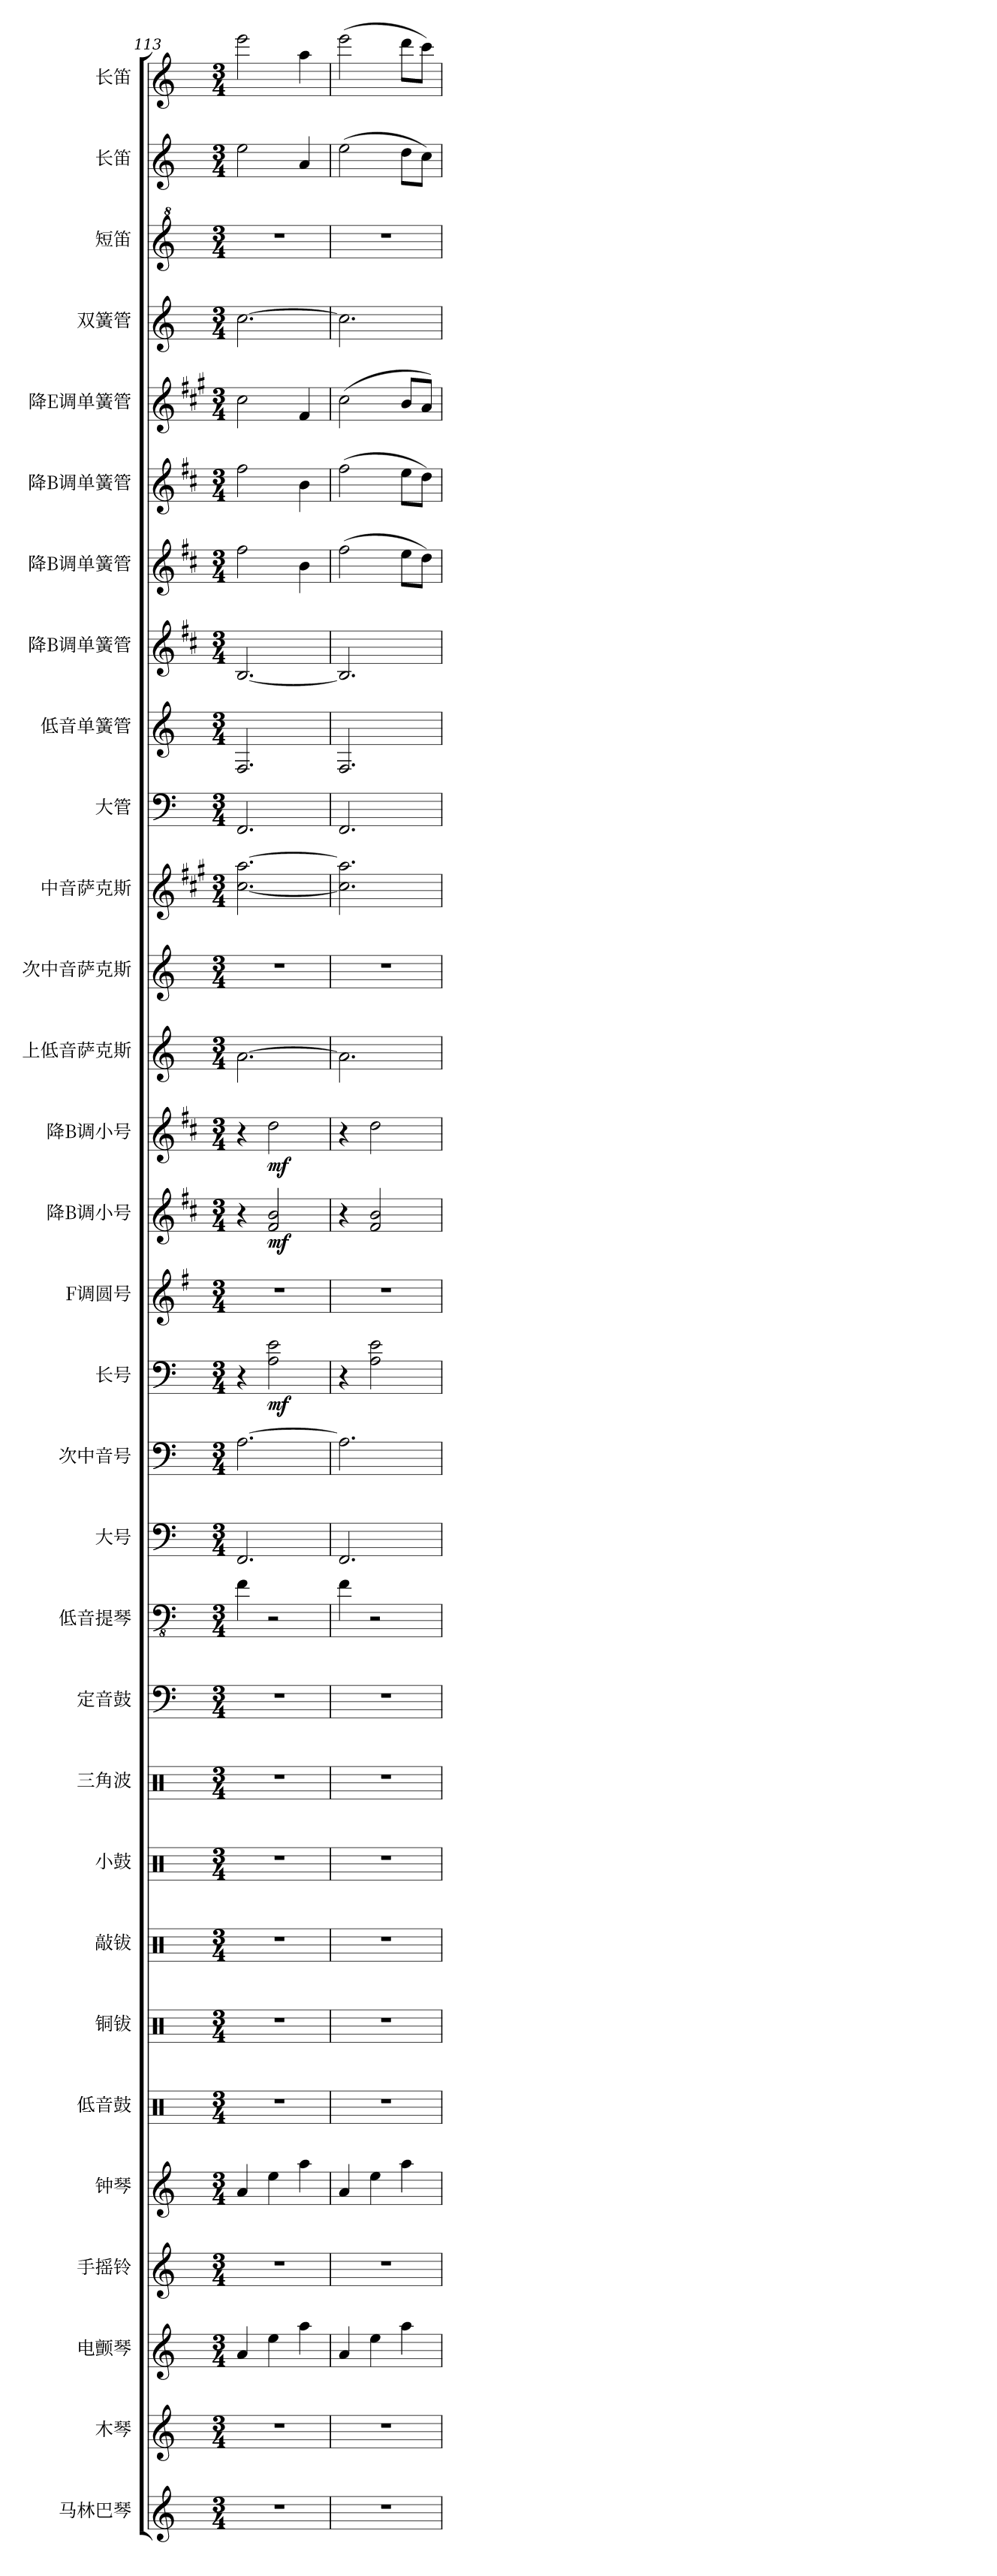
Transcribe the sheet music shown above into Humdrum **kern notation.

**kern	**kern	**kern	**kern	**kern	**kern	**kern	**kern	**kern	**kern	**kern	**kern	**kern	**kern	**kern	**dynam	**kern	**kern	**dynam	**kern	**dynam	**kern	**kern	**kern	**kern	**kern	**kern	**kern	**kern	**kern	**kern	**kern	**kern	**kern
*part31	*part30	*part29	*part28	*part27	*part26	*part25	*part24	*part23	*part22	*part21	*part20	*part19	*part18	*part17	*part17	*part16	*part15	*part15	*part14	*part14	*part13	*part12	*part11	*part10	*part9	*part8	*part7	*part6	*part5	*part4	*part3	*part2	*part1
*staff31	*staff30	*staff29	*staff28	*staff27	*staff26	*staff25	*staff24	*staff23	*staff22	*staff21	*staff20	*staff19	*staff18	*staff17	*staff17	*staff16	*staff15	*staff15	*staff14	*staff14	*staff13	*staff12	*staff11	*staff10	*staff9	*staff8	*staff7	*staff6	*staff5	*staff4	*staff3	*staff2	*staff1
*I"马林巴琴	*I"木琴	*I"电颤琴	*I"手摇铃	*I"钟琴	*I"低音鼓	*I"铜钹	*I"敲钹	*I"小鼓	*I"三角波	*I"定音鼓	*I"低音提琴	*I"大号	*I"次中音号	*I"长号	*	*I"F调圆号	*I"降B调小号	*	*I"降B调小号	*	*I"上低音萨克斯	*I"次中音萨克斯	*I"中音萨克斯	*I"大管	*I"低音单簧管	*I"降B调单簧管	*I"降B调单簧管	*I"降B调单簧管	*I"降E调单簧管	*I"双簧管	*I"短笛	*I"长笛	*I"长笛
*clefG2	*clefG2	*clefG2	*clefG2	*clefG2	*clefX	*clefX	*clefX	*clefX	*clefX	*clefF4	*clefFv4	*clefF4	*clefF4	*clefF4	*	*clefG2	*clefG2	*	*clefG2	*	*clefG2	*clefG2	*clefG2	*clefF4	*clefG2	*clefG2	*clefG2	*clefG2	*clefG2	*clefG2	*clefG^2	*clefG2	*clefG2
*	*ITrd-7c-12	*	*	*ITrd-14c-24	*	*	*	*	*	*	*ITrd7c12	*	*	*	*	*ITrd4c7	*ITrd1c2	*	*ITrd1c2	*	*ITrd12c21	*ITrd8c14	*ITrd5c9	*	*ITrd8c14	*ITrd1c2	*ITrd1c2	*ITrd1c2	*ITrd-2c-3	*	*ITrd-7c-12	*	*
*k[]	*k[]	*k[]	*k[]	*k[]	*k[]	*k[]	*k[]	*k[]	*k[]	*k[]	*k[]	*k[]	*k[]	*k[]	*	*k[]	*k[]	*	*k[]	*	*k[]	*k[]	*k[]	*k[]	*k[]	*k[]	*k[]	*k[]	*k[]	*k[]	*k[]	*k[]	*k[]
*M3/4	*M3/4	*M3/4	*M3/4	*M3/4	*M3/4	*M3/4	*M3/4	*M3/4	*M3/4	*M3/4	*M3/4	*M3/4	*M3/4	*M3/4	*	*M3/4	*M3/4	*	*M3/4	*	*M3/4	*M3/4	*M3/4	*M3/4	*M3/4	*M3/4	*M3/4	*M3/4	*M3/4	*M3/4	*M3/4	*M3/4	*M3/4
=113	=113	=113	=113	=113	=113	=113	=113	=113	=113	=113	=113	=113	=113	=113	=113	=113	=113	=113	=113	=113	=113	=113	=113	=113	=113	=113	=113	=113	=113	=113	=113	=113	=113
2.r	2.r	4a/	2.r	4aaa/	2.r	2.r	2.r	2.r	2.r	2.r	4FF\	2.FF/	[2.A\	4r	.	2.r	4r	.	4r	.	[2.A\	2.r	[2.e\ [2.cc\	2.FF/	2.FF/	[2.A/	2ee\	2ee\	2ee\	[2.cc\	2.r	2ee\	2eee\
!	!	!	!	!	!	!	!	!	!	!	!	!	!	!	!LO:DY:b	!	!	!LO:DY:b	!	!LO:DY:b	!	!	!	!	!	!	!	!	!	!	!	!	!
.	.	4ee\	.	4eeee\	.	.	.	.	.	.	2r	.	.	2A\ 2e\	mf	.	2e/ 2a/	mf	2cc\	mf	.	.	.	.	.	.	.	.	.	.	.	.	.
.	.	4aa\	.	4aaaa\	.	.	.	.	.	.	.	.	.	.	.	.	.	.	.	.	.	.	.	.	.	.	4a\	4a\	4a/	.	.	4a/	4aa\
=114	=114	=114	=114	=114	=114	=114	=114	=114	=114	=114	=114	=114	=114	=114	=114	=114	=114	=114	=114	=114	=114	=114	=114	=114	=114	=114	=114	=114	=114	=114	=114	=114	=114
2.r	2.r	4a/	2.r	4aaa/	2.r	2.r	2.r	2.r	2.r	2.r	4FF\	2.FF/	2.A\]	4r	.	2.r	4r	.	4r	.	2.A\]	2.r	2.e\] 2.cc\]	2.FF/	2.FF/	2.A/]	(2ee\	(2ee\	(2ee\	2.cc\]	2.r	(2ee\	(2eee\
.	.	4ee\	.	4eeee\	.	.	.	.	.	.	2r	.	.	2A\ 2e\	.	.	2e/ 2a/	.	2cc\	.	.	.	.	.	.	.	.	.	.	.	.	.	.
.	.	4aa\	.	4aaaa\	.	.	.	.	.	.	.	.	.	.	.	.	.	.	.	.	.	.	.	.	.	.	8dd\L	8dd\L	8dd/L	.	.	8dd\L	8ddd\L
.	.	.	.	.	.	.	.	.	.	.	.	.	.	.	.	.	.	.	.	.	.	.	.	.	.	.	8cc\J)	8cc\J)	8cc/J)	.	.	8cc\J)	8ccc\J)
=	=	=	=	=	=	=	=	=	=	=	=	=	=	=	=	=	=	=	=	=	=	=	=	=	=	=	=	=	=	=	=	=	=
*-	*-	*-	*-	*-	*-	*-	*-	*-	*-	*-	*-	*-	*-	*-	*-	*-	*-	*-	*-	*-	*-	*-	*-	*-	*-	*-	*-	*-	*-	*-	*-	*-	*-
